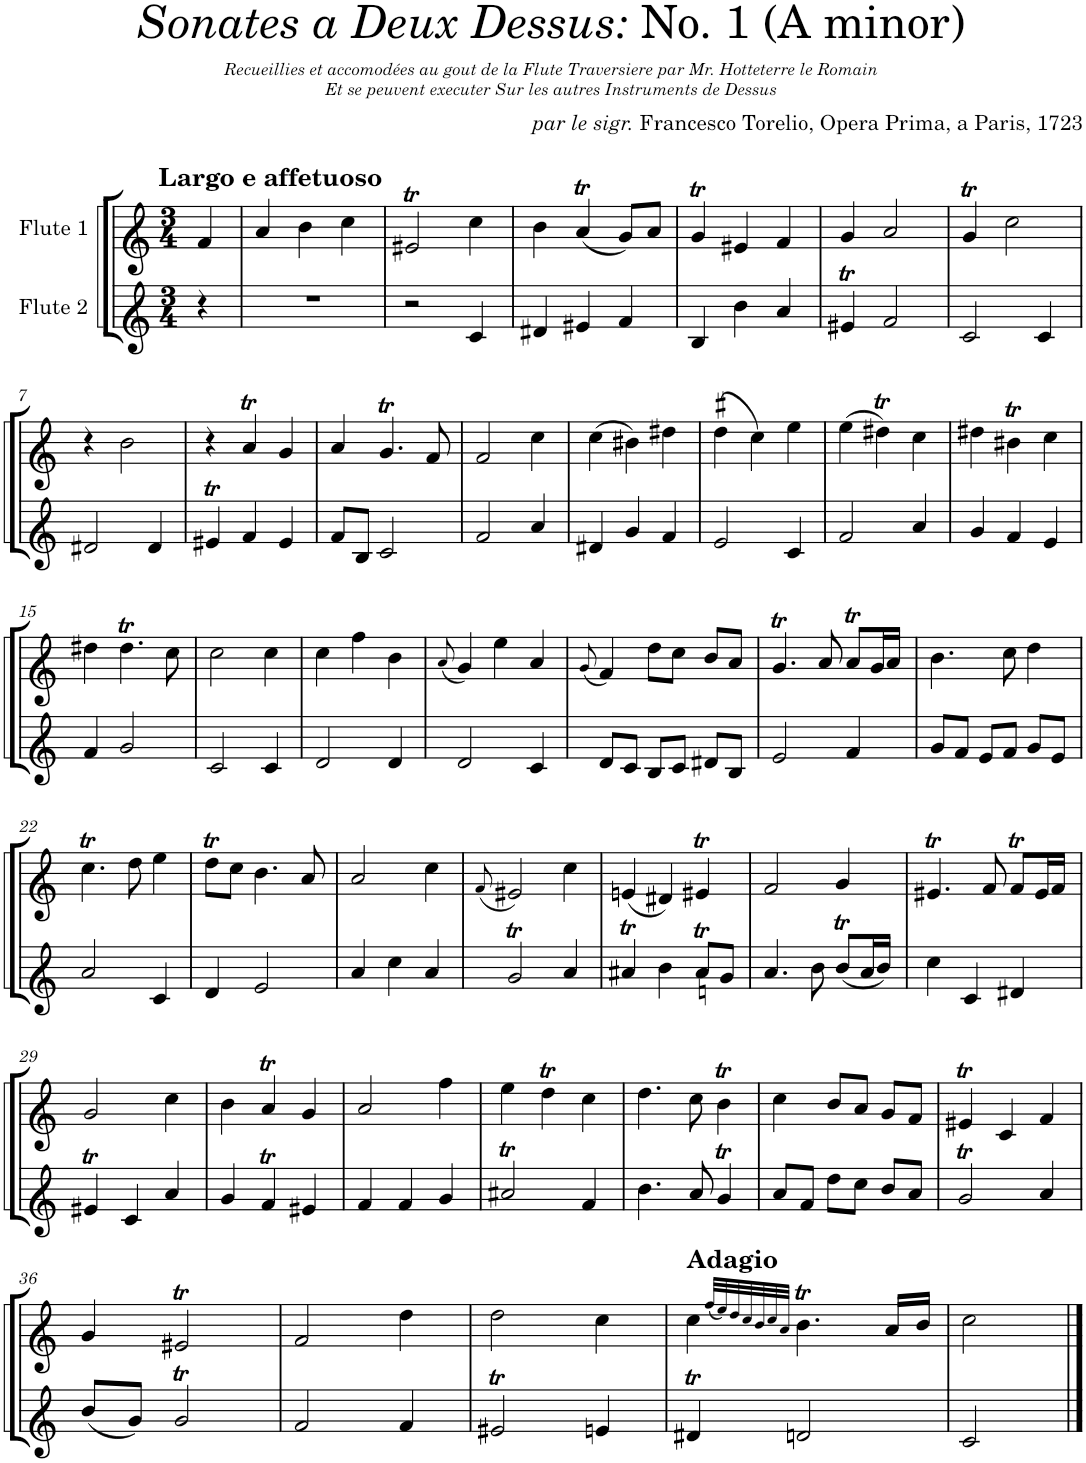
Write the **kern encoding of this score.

**kern	**kern
*part2	*part1
*staff2	*staff1
*I"Flute 2	*I"Flute 1
*I'Fl	*I'Fl
*clefG1	*clefG1
*k[]	*k[]
*M3/4	*M3/4
=	=
!	!LO:TX:a:B:t=Largo e affetuoso
4r	4a/
=1	=1
2.r	4cc/
.	4dd\
.	4ee\
=2	=2
2r	2g#Xt/
4e/	4ee\
=3	=3
4f#X/	4dd\
4g#X/	(4ccT/
4a/	8b/L)
.	8cc/J
=4	=4
4d/	4bt/
4dd\	4g#X/
4cc/	4a/
=5	=5
4g#Xt/	4b/
2a/	2cc/
=6	=6
2e/	4bt/
.	2ee\
4e/	.
!!LO:LB:g=z
=7	=7
2f#X/	4r
.	2dd\
4f#/	.
=8	=8
4g#Xt/	4r
4a/	4ccT/
4g#/	4b/
=9	=9
8a/L	4cc/
8d/J	.
2e/	4.bt/
.	8a/
=10	=10
2a/	2a/
4cc/	4ee\
=11	=11
4f#X/	(4ee\
4b/	4dd#X\)
4a/	4ff#X\
=12	=12
2g/	(4ff#X\
.	4ee\)
4e/	4gg\
=13	=13
2a/	(4gg\
.	4ff#Xt\)
4cc/	4ee\
=14	=14
4b/	4ff#X\
4a/	4dd#Xt\
4g/	4ee\
!!LO:LB:g=z
=15	=15
4a/	4ff#X\
2b/	4.ff#t\
.	8ee\
=16	=16
2e/	2ee\
4e/	4ee\
=17	=17
2f/	4ee\
.	4aa\
4f/	4dd\
=18	=18
.	(8qcc/
2f/	4b/)
.	4gg\
4e/	4cc/
=19	=19
.	(8qb/
8f/L	4a/)
8e/J	.
8d/L	8ff\L
8e/J	8ee\J
8f#X/L	8dd/L
8d/J	8cc/J
=20	=20
2g/	4.bt/
.	8cc/
4a/	8ccT/L
.	16b/L
.	16cc/JJ
=21	=21
8b/L	4.dd\
8a/J	.
8g/L	.
8a/J	8ee\
8b/L	4ff\
8g/J	.
!!LO:LB:g=z
=22	=22
2cc/	4.eet\
.	8ff\
4e/	4gg\
=23	=23
4f/	8ffT\L
.	8ee\J
2g/	4.dd\
.	8cc/
=24	=24
4cc/	2cc/
4ee\	.
4cc/	4ee\
=25	=25
.	(8qa/
2bt/	2g#X/)
4cc/	4ee\
=26	=26
4cc#Xt/	(4gn/
4dd\	4f#X/)
8ccnT/L	4g#Xt/
8b/J	.
=27	=27
4.cc/	2a/
8dd\	.
(8ddT/L	4b/
16cc/L	.
16dd/JJ)	.
=28	=28
4ee\	4.g#Xt/
4e/	.
.	8a/
4f#X/	8aT/L
.	16g#/L
.	16a/JJ
!!LO:LB:g=z
=29	=29
4g#Xt/	2b/
4e/	.
4cc/	4ee\
=30	=30
4b/	4dd\
4aT/	4ccT/
4g#X/	4b/
=31	=31
4a/	2cc/
4a/	.
4b/	4aa\
=32	=32
2cc#Xt/	4gg\
.	4ffT\
4a/	4ee\
=33	=33
4.dd\	4.ff\
8cc/	8ee\
4bt/	4ddT\
=34	=34
8cc/L	4ee\
8a/J	.
8ff\L	8dd/L
8ee\J	8cc/J
8dd/L	8b/L
8cc/J	8a/J
=35	=35
2bt/	4g#Xt/
.	4e/
4cc/	4a/
!!LO:LB:g=z
=36	=36
(8dd/L	4b/
8b/J)	.
2bt/	2g#Xt/
=37	=37
2a/	2a/
4a/	4ff\
=38	=38
2g#Xt/	2ff\
4gn/	4ee\
=39	=39
!	!LO:TX:a:B:t=Adagio
4f#Xt/	4ee\
.	(32qaa/LLL
.	32qgg/)
.	32qff/
.	32qee/
.	32qdd/
.	32qee/
.	32qcc/JJJ
2fn/	4.ddT\
.	16cc/LL
.	16dd/JJ
=40	=40
2e/	2ee\
==	==
*-	*-
